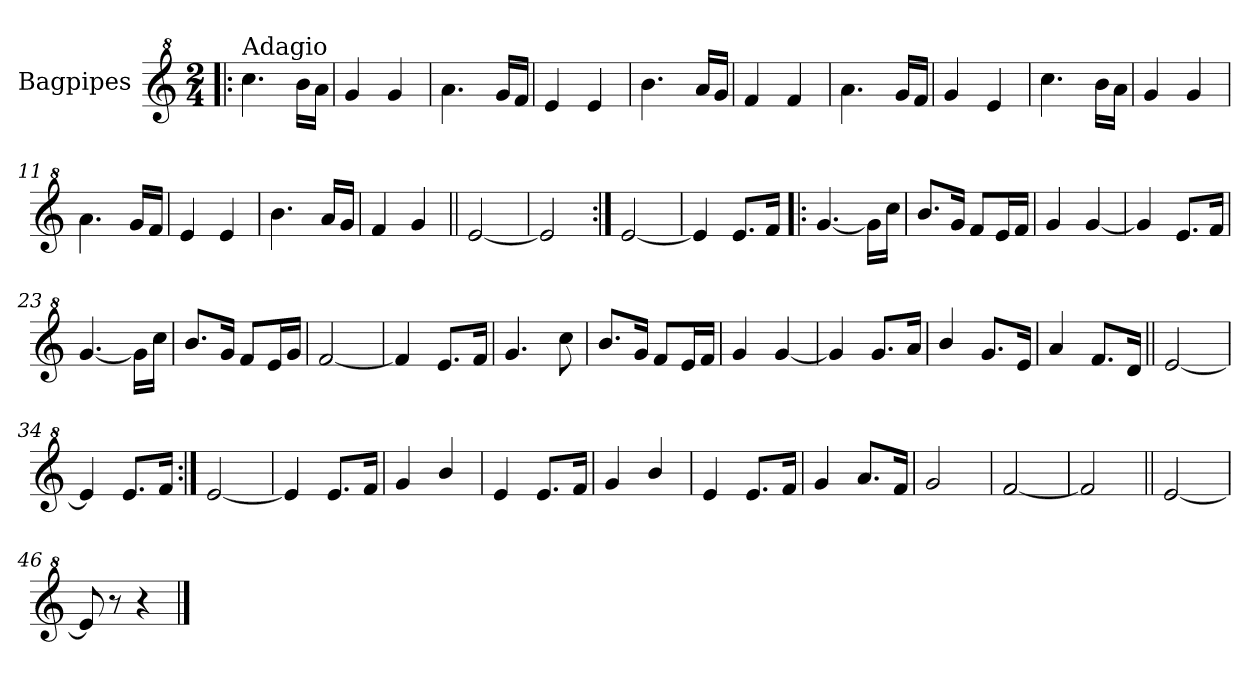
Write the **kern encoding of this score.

**kern
*part1
*staff1
*I"Bagpipes
*I'Bag
*clefG^2
*k[]
*C:
*M2/4
=1!|:
!LO:TX:a:t=Adagio
4.ccc\
16bb\LL
16aa\JJ
=2
4gg/
4gg/
=3
4.aa\
16gg/LL
16ff/JJ
=4
4ee/
4ee/
=5
4.bb\
16aa/LL
16gg/JJ
=6
4ff/
4ff/
=7
4.aa\
16gg/LL
16ff/JJ
=8
4gg/
4ee/
=9
4.ccc\
16bb\LL
16aa\JJ
=10
4gg/
4gg/
=11
4.aa\
16gg/LL
16ff/JJ
=12
4ee/
4ee/
=13
4.bb\
16aa/LL
16gg/JJ
!!LO:LB:g=z
=14
4ff/
4gg/
=15||
[2ee/
=16
2ee/]
=17:|!
[2ee/
=18
4ee/]
8.ee/L
16ff/Jk
=19!|:
[4.gg/
16gg\LL]
16ccc\JJ
=20
8.bb/L
16gg/Jk
8ff/L
16ee/L
16ff/JJ
=21
4gg/
[4gg/
=22
4gg/]
8.ee/L
16ff/Jk
=23
[4.gg/
16gg\LL]
16ccc\JJ
=24
8.bb/L
16gg/Jk
8ff/L
16ee/L
16gg/JJ
=25
[2ff/
=26
4ff/]
8.ee/L
16ff/Jk
!!LO:LB:g=z
=27
4.gg/
8ccc\
=28
8.bb/L
16gg/Jk
8ff/L
16ee/L
16ff/JJ
=29
4gg/
[4gg/
=30
4gg/]
8.gg/L
16aa/Jk
=31
4bb/
8.gg/L
16ee/Jk
=32
4aa/
8.ff/L
16dd/Jk
=33||
[2ee/
=34
4ee/]
8.ee/L
16ff/Jk
=35:|!
[2ee/
=36
4ee/]
8.ee/L
16ff/Jk
=37
4gg/
4bb/
=38
4ee/
8.ee/L
16ff/Jk
=39
4gg/
4bb/
!!LO:LB:g=z
=40
4ee/
8.ee/L
16ff/Jk
=41
4gg/
8.aa/L
16ff/Jk
=42
2gg/
=43
[2ff/
=44
2ff/]
=45||
[2ee/
=46
8ee/]
8r
4r
==
*-
